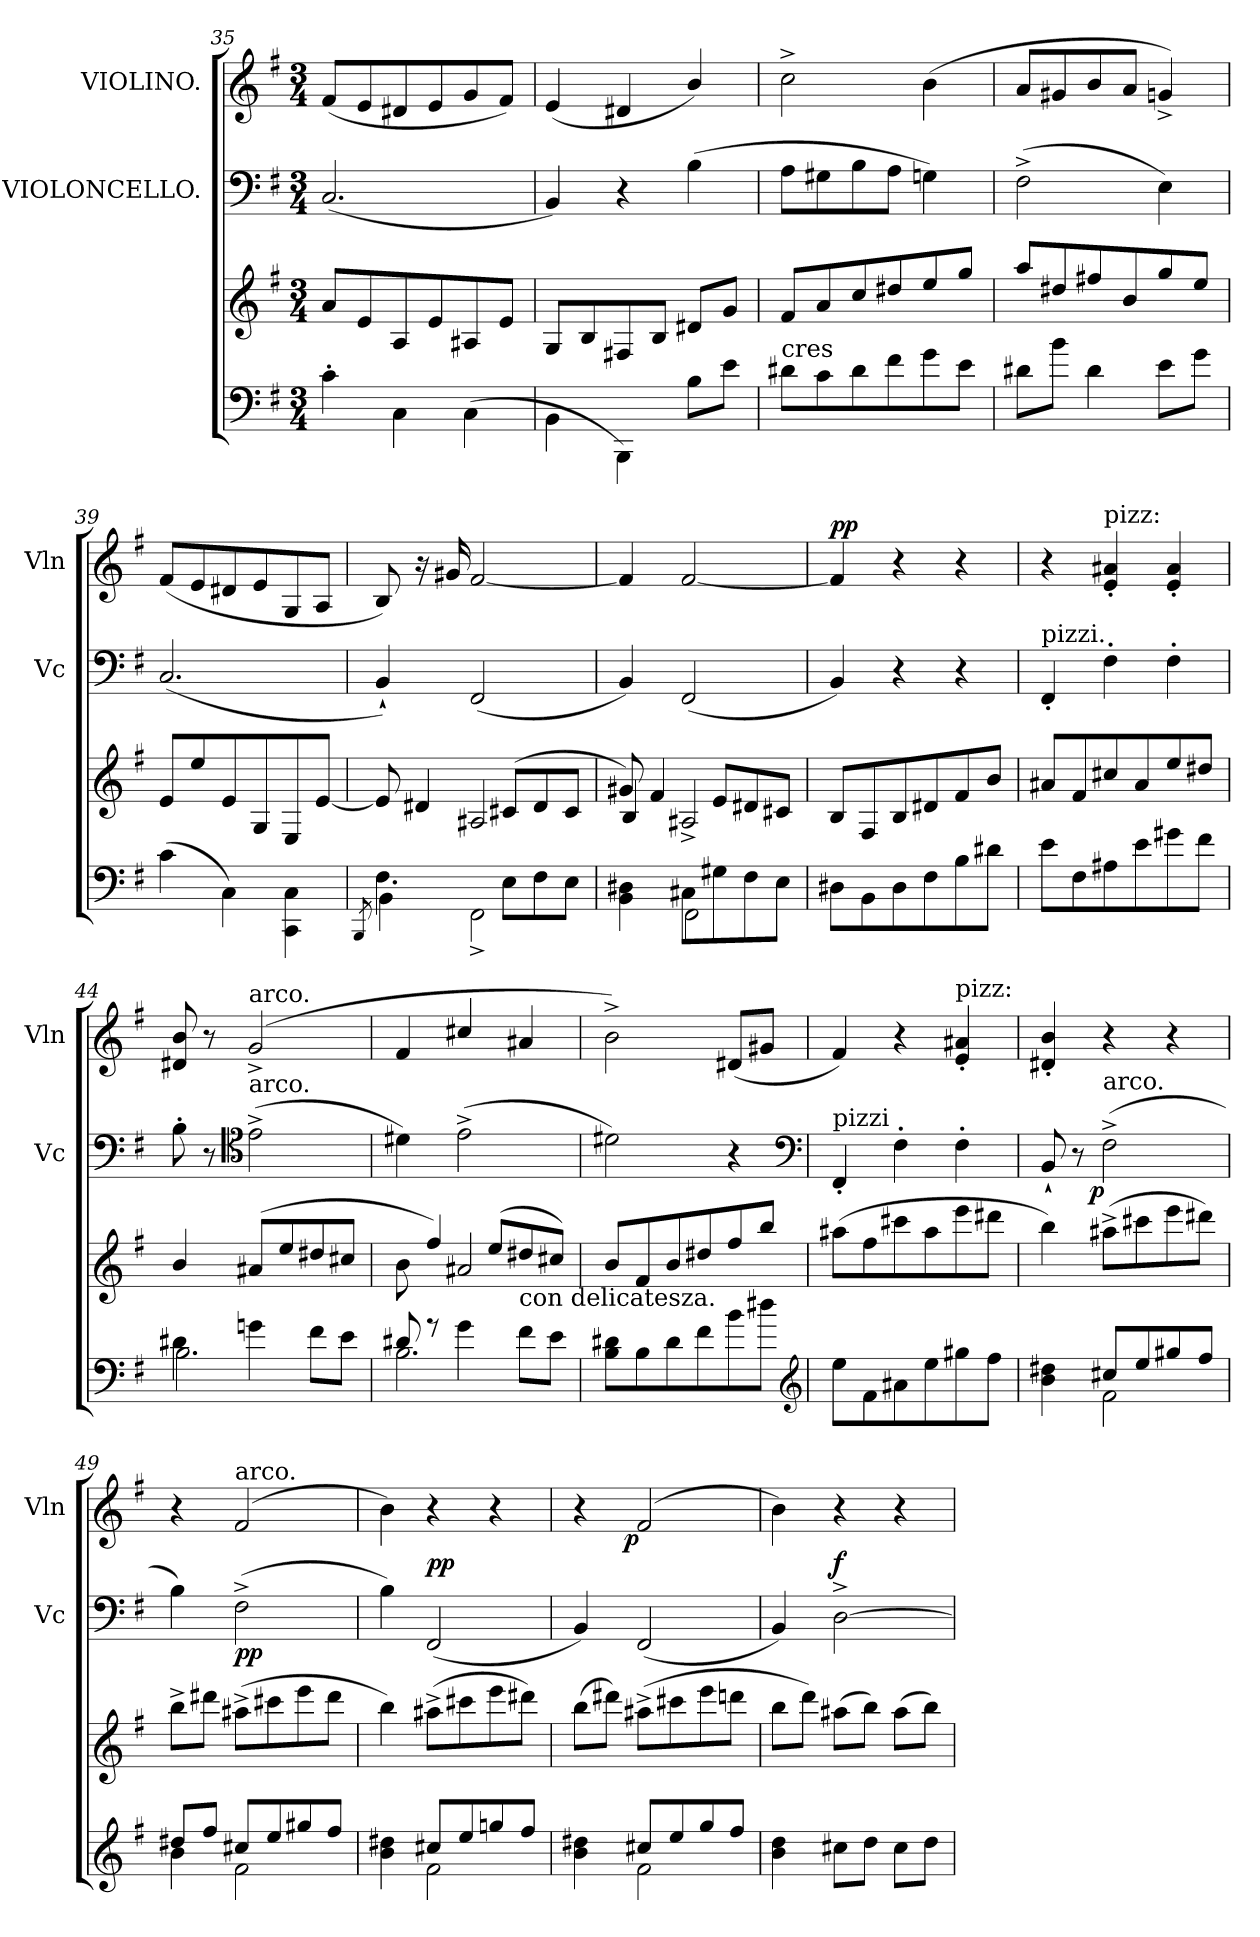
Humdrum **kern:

**kern	**kern	**kern	**dynam	**kern	**dynam
*part3	*part3	*part2	*part2	*part1	*part1
*staff4	*staff3	*staff2	*staff2	*staff1	*staff1
*	*	*I"VIOLONCELLO.	*	*I"VIOLINO.	*
*	*	*I'Vc	*	*I'Vln	*
*clefF4	*clefG2	*clefF4	*	*clefG2	*
*k[f#]	*k[f#]	*k[f#]	*	*k[f#]	*
*G:	*G:	*G:	*	*G:	*
*M3/4	*M3/4	*M3/4	*	*M3/4	*
=35	=35	=35	=35	=35	=35
4c'>	8aL	(<2.C	.	(<8f#L	.
.	8e	.	.	8e	.
4C\	8A	.	.	8d#X	.
.	8e	.	.	8e	.
(4C\	8A#X	.	.	8g	.
.	8eJ	.	.	8f#J)	.
=36	=36	=36	=36	=36	=36
4BB\	8G/L	4BB)	.	(<4e	.
.	8B/	.	.	.	.
4BBB\)	8F#X	4r	.	4d#X	.
.	8B/J	.	.	.	.
8BL	8d#XL	(>4B	.	4b/)	.
8eJ	8gJ	.	.	.	.
=37	=37	=37	=37	=37	=37
!	!LO:TX:c:t=cres	!	!	!	!
8d#XL	8f#/L	8AL	.	2cc^<	.
8c\	8a/	8G#X	.	.	.
8d#\	8cc/	8B	.	.	.
8f#\	8dd#X/	8AJ	.	.	.
8g\	8ee/	4Gn)	.	(<4b	.
8e\J	8gg/J	.	.	.	.
=38	=38	=38	=38	=38	=38
8d#XL	8aa/L	(>2F#^<	.	8aL	.
8b\J	8dd#X/	.	.	8g#X	.
4d#\	8ff#X/	.	.	8b	.
.	8b/	.	.	8aJ	.
8e\L	8gg/	4E)	.	4gn^<)	.
8g\J	8ee/J	.	.	.	.
=39	=39	=39	=39	=39	=39
(4c	8eL	(<2.C	.	(<8f#L	.
.	8ee	.	.	8e	.
4C\)	8e	.	.	8d#X	.
.	8G/	.	.	8e	.
4C\ 4CC\	8E/	.	.	8G	.
.	[8eJ	.	.	8AJ	.
=40	=40	=40	=40	=40	=40
8qBBB	.	.	.	.	.
*^	*^	*	*	*	*
4.F#\	4BB	8e]	4ryy	4BB`<)	.	8B)	.
.	.	4d#X	.	.	.	16r	.
.	.	.	.	.	.	16g#X	.
.	2FF#^>	.	2A#X/	(<2FF#	.	[2f#	.
8E\L	.	(<8c#XL	.	.	.	.	.
8F#\	.	8d#	.	.	.	.	.
8E\J	.	8c#J	.	.	.	.	.
=41	=41	=41	=41	=41	=41	=41	=41
4D#X\ 4BB\	4ryy	8g#X)	4B/	4BB)	.	4f#]	.
.	.	4f#	.	.	.	.	.
8C#X\L	2FF#	.	2A#X^>/	(<2FF#	.	[2f#	.
8G#X\	.	8eL	.	.	.	.	.
8F#\	.	8d#X	.	.	.	.	.
8E\J	.	8c#XJ	.	.	.	.	.
*v	*v	*	*	*	*	*	*
*	*v	*v	*	*	*	*
=42	=42	=42	=42	=42	=42
!	!	!	!	!	!LO:DY:a
8D#XL	8BL	4BB)	.	4f#]	pp
8BB\	8F#/	.	.	.	.
8D#	8B	4r	.	4r	.
8F#	8d#X	.	.	.	.
8B	8f#	4r	.	4r	.
8d#J	8bJ	.	.	.	.
=43	=43	=43	=43	=43	=43
!	!	!LO:TX:a:t=pizzi.	!	!	!
8eL	8a#X/L	4FF#'<	.	4r	.
8F#	8f#/	.	.	.	.
!	!	!	!	!LO:TX:a:t=pizz&colon;	!
8A#X	8cc#X/	4F#'>	.	4a#X'< 4e'<	.
8e\	8a#/	.	.	.	.
8g#X	8ee/	4F#'>	.	4a#'< 4e'<	.
8f#\J	8dd#X/J	.	.	.	.
=44	=44	=44	=44	=44	=44
*^	*	*	*	*	*
4d#X\	2.B\	4b/	8B'>	.	8b 8d#X	.
.	.	.	8r	.	8r	.
*	*	*	*clefC4	*	*	*
!	!	!	!	!	!LO:TX:a:t=arco.	!
!	!	!	!LO:TX:a:t=arco.	!	!	!
4gn\	.	(>8a#X/L	(>2e^<	.	(<2g^<	.
.	.	8ee/	.	.	.	.
8f#\L	.	8dd#X/	.	.	.	.
8e\J	.	8cc#X/J	.	.	.	.
=45	=45	=45	=45	=45	=45	=45
*	*	*^	*	*	*	*
8d#X	2.B\	8b	4ryy	4d#X)	.	4f#	.
8rg	.	4ff#)	.	.	.	.	.
4g\	.	.	2a#X/	(>2e^<	.	4cc#X/	.
.	.	(8eeL	.	.	.	.	.
!	!	!LO:TX:b:t=con delicatesza.	!	!	!	!	!
8f#\L	.	8dd#X	.	.	.	4a#X/	.
8e\J	.	8cc#XJ)	.	.	.	.	.
*v	*v	*	*	*	*	*	*
*	*v	*v	*	*	*	*
=46	=46	=46	=46	=46	=46
8d#X\ 8B\L	8b/L	2d#X)	.	2b^<)	.
8B\	8f#/	.	.	.	.
8d#\	8b/	.	.	.	.
8f#\	8dd#X/	.	.	.	.
8b\	8ff#/	4r	.	(<8d#XL	.
8dd#J	8bb/J	.	.	8g#XJ	.
*clefG2	*	*clefF4	*	*	*
=47	=47	=47	=47	=47	=47
!	!	!LO:TX:a:t=pizzi	!	!	!
8eeL	(8aa#XL	4FF#'<	.	4f#)	.
8f#	8ff#	.	.	.	.
8a#X	8ccc#X	4F#'>	.	4r	.
8ee	8aa#	.	.	.	.
!	!	!	!	!LO:TX:a:t=pizz&colon;	!
8gg#X	8eee	4F#'>	.	4a#X'< 4e'<	.
8ff#J	8ddd#XJ	.	.	.	.
=48	=48	=48	=48	=48	=48
*^	*	*	*	*	*
4ryy	4dd#X 4b	4bb)	8BB`<	.	4b'< 4d#X'<	.
.	.	.	8r	.	.	.
!	!	!	!LO:TX:a:t=arco.	!	!	!
!	!	!	!	!LO:DY:rj	!	!
8cc#XL	2f#	(8aa#X^<L	(>2F#^<	p	4r	.
8ee	.	8ccc#X	.	.	.	.
8gg#X	.	8eee	.	.	4r	.
8ff#J	.	8ddd#XJ)	.	.	.	.
=49	=49	=49	=49	=49	=49	=49
8dd#XL	4b	8bb^<L	4B)	.	4r	.
8ff#J	.	8ddd#XJ	.	.	.	.
!	!	!	!	!	!LO:TX:a:t=arco.	!
8cc#XL	2f#	(8aa#X^<L	(>2F#^>	pp	(<2f#	.
8ee	.	8ccc#X	.	.	.	.
8gg#X	.	8eee	.	.	.	.
8ff#J	.	8ddd#J	.	.	.	.
=50	=50	=50	=50	=50	=50	=50
4ryy	4dd#X 4b	4bb)	4B)	.	4b)	.
!	!	!	!	!LO:DY:a	!	!
8cc#XL	2f#	(8aa#X^<L	(<2FF#	pp	4r	.
8ee	.	8ccc#X	.	.	.	.
8ggn	.	8eee	.	.	4r	.
8ff#J	.	8ddd#XJ)	.	.	.	.
=51	=51	=51	=51	=51	=51	=51
4ryy	4dd#X 4b	(8bbL	4BB)	.	4r	.
.	.	8ddd#XJ)	.	.	.	.
!	!	!	!	!	!	!LO:DY:rj
8cc#XL	2f#	(8aa#X^<L	(<2FF#	.	(<2f#	p
8ee	.	8ccc#X	.	.	.	.
8gg	.	8eee	.	.	.	.
8ff#J	.	8dddnJ	.	.	.	.
*v	*v	*	*	*	*	*
=52	=52	=52	=52	=52	=52
4dd 4b	8bbL	4BB)	.	4b)	.
.	8dddJ)	.	.	.	.
!	!	!	!LO:DY:a	!	!
8cc#XL	(8aa#XL	[2D^>	f	4r	.
8ddJ	8bbJ)	.	.	.	.
8cc#L	(8aa#L	.	.	4r	.
8ddJ	8bbJ)	.	.	.	.
=	=	=	=	=	=
*-	*-	*-	*-	*-	*-
